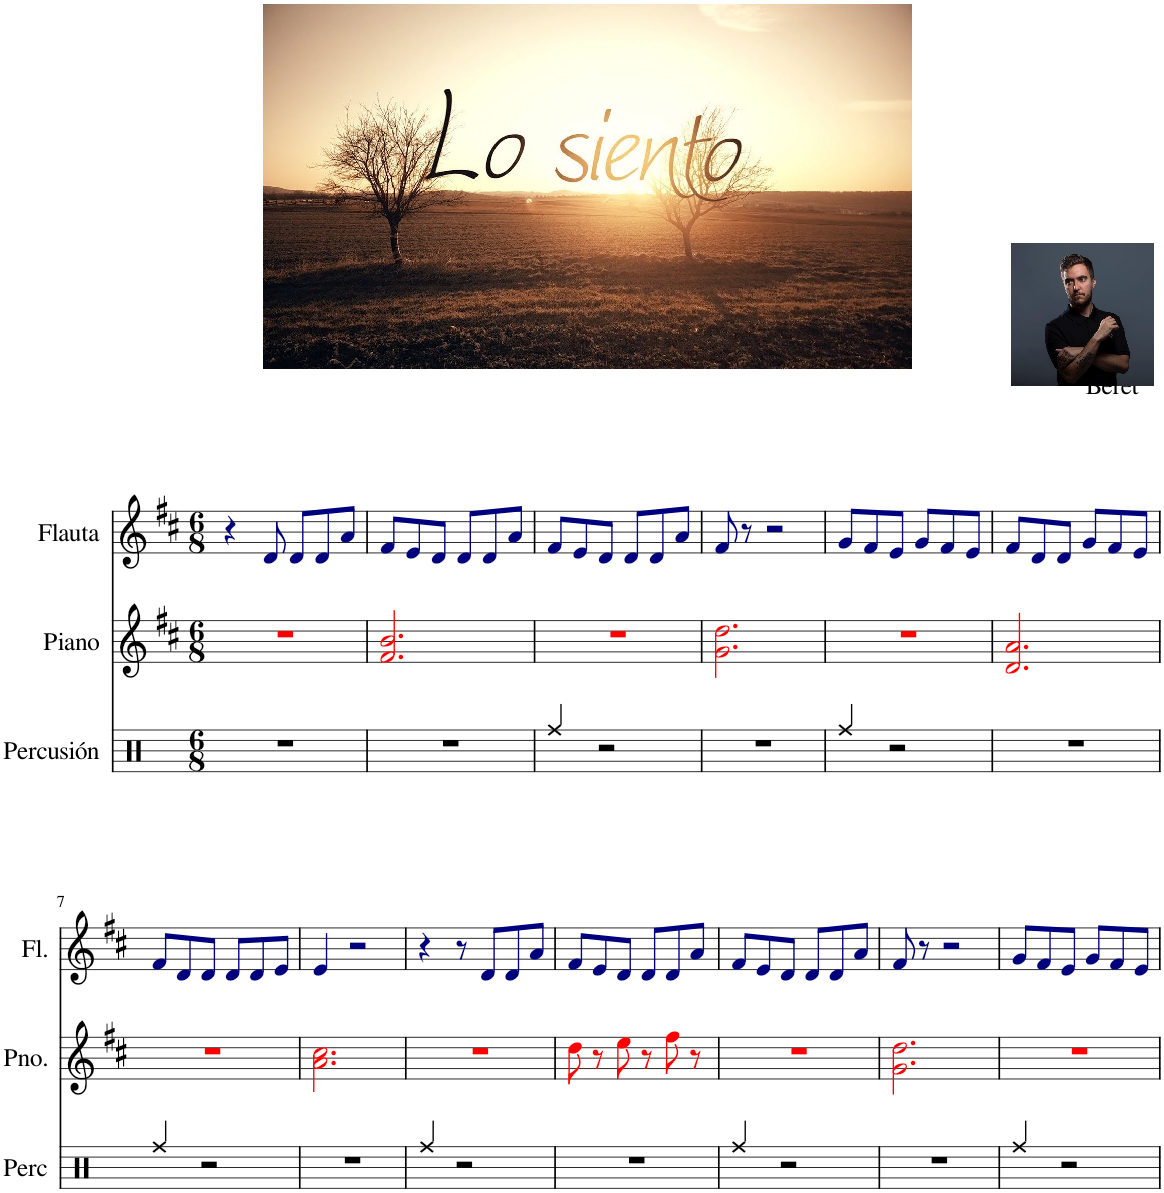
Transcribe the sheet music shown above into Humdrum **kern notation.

**kern	**kern	**kern
*part3	*part2	*part1
*staff3	*staff2	*staff1
*I"Percusión	*I"Piano	*I"Flauta
*I'Perc	*I'Pno.	*I'Fl.
*clefX	*clefG2	*clefG2
*k[]	*k[f#c#]	*k[f#c#]
*M6/8	*M6/8	*M6/8
=1	=1	=1
2.r	2.r	4r
.	.	8di/
.	.	8di/L
.	.	8di/
.	.	8ai/J
=2	=2	=2
2.r	2.f#j/ 2.bj/	8f#i/L
.	.	8ei/
.	.	8di/J
.	.	8di/L
.	.	8di/
.	.	8ai/J
=3	=3	=3
4Rff/	2.r	8f#i/L
.	.	8ei/
2r	.	8di/J
.	.	8di/L
.	.	8di/
.	.	8ai/J
=4	=4	=4
2.r	2.gj\ 2.ddj\	8f#i/
.	.	8r
.	.	2r
=5	=5	=5
4Rff/	2.r	8gi/L
.	.	8f#i/
2r	.	8ei/J
.	.	8gi/L
.	.	8f#i/
.	.	8ei/J
=6	=6	=6
2.r	2.dj/ 2.aj/	8f#i/L
.	.	8di/
.	.	8di/J
.	.	8gi/L
.	.	8f#i/
.	.	8ei/J
!!LO:LB:g=z
=7	=7	=7
4Rff/	2.r	8f#i/L
.	.	8di/
2r	.	8di/J
.	.	8di/L
.	.	8di/
.	.	8ei/J
=8	=8	=8
2.r	2.aj\ 2.cc#j\	4ei/
.	.	2r
=9	=9	=9
4Rff/	2.r	4r
2r	.	8r
.	.	8di/L
.	.	8di/
.	.	8ai/J
=10	=10	=10
2.r	8ddj\	8f#i/L
.	8r	8ei/
.	8eej\	8di/J
.	8r	8di/L
.	8ff#j\	8di/
.	8r	8ai/J
=11	=11	=11
4Rff/	2.r	8f#i/L
.	.	8ei/
2r	.	8di/J
.	.	8di/L
.	.	8di/
.	.	8ai/J
=12	=12	=12
2.r	2.gj\ 2.ddj\	8f#i/
.	.	8r
.	.	2r
=13	=13	=13
4Rff/	2.r	8gi/L
.	.	8f#i/
2r	.	8ei/J
.	.	8gi/L
.	.	8f#i/
.	.	8ei/J
=	=	=
*-	*-	*-
